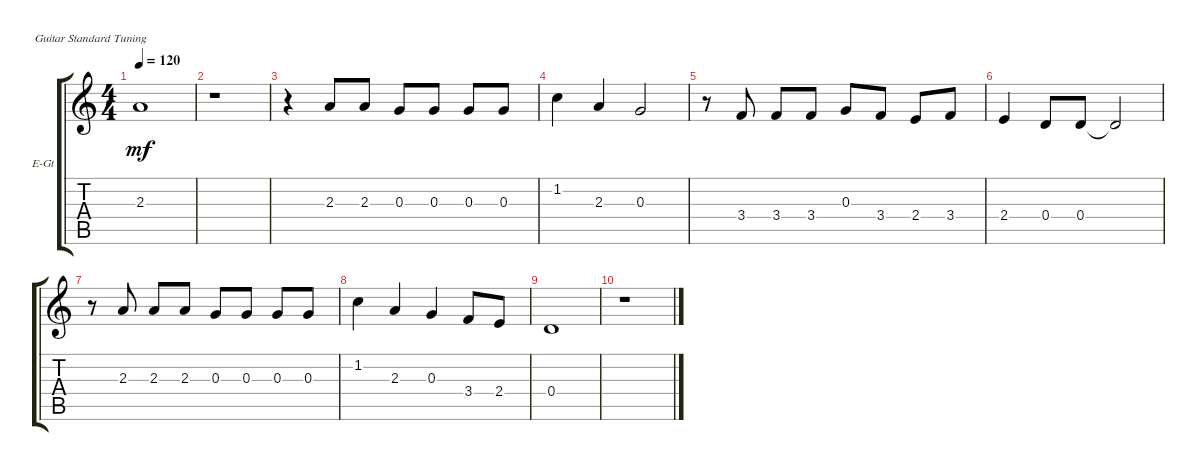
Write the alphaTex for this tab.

\defaultSystemsLayout 4
\bracketExtendMode groupsimilarinstruments
\firstSystemTrackNameOrientation horizontal
\otherSystemsTrackNameOrientation horizontal
\track ("Синий 1" "E-Gt") {solo instrument electricguitarclean}
\staff {score tabs}
\tuning (E4 B3 G3 D3 A2 E2)
\ts (4 4)
\tempo 120
\clef g2
\ks c
2.3{t}.1{dy mf} |
r.1 |
r.4 2.3.8 2.3.8 0.3.8 0.3.8 0.3.8 0.3.8 |
1.2.4 2.3.4 0.3.2 |
r.8 3.4.8 3.4.8 3.4.8 0.3.8 3.4.8 2.4.8 3.4.8 |
2.4.4 0.4.8 0.4.8 0.4{t}.2 |
r.8 2.3.8 2.3.8 2.3.8 0.3.8 0.3.8 0.3.8 0.3.8 |
1.2.4 2.3.4 0.3.4 3.4.8 2.4.8 |
0.4.1 |
r.1
